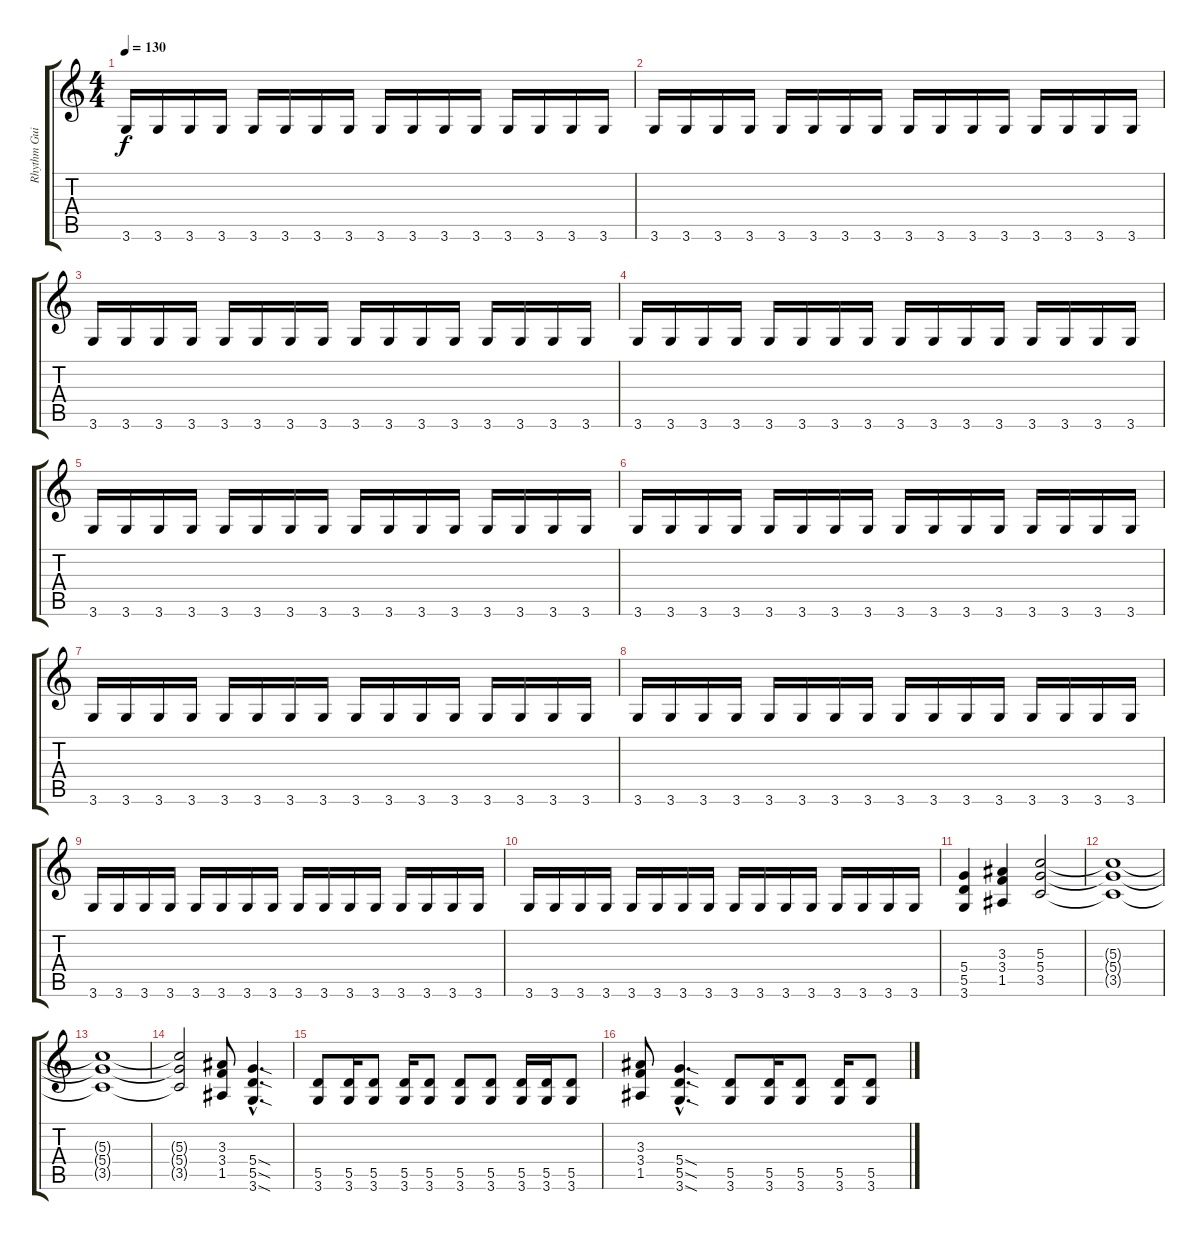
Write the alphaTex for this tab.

\track ("Rhythm Guitar" "Rhythm Gui") {instrument overdrivenguitar}
\staff {score tabs}
\tuning (E4 B3 G3 D3 A2 E2) {hide}
\ts (4 4)
\tempo 130
\clef g2
\ks c
3.6.16{dy f} 3.6.16 3.6.16 3.6.16 3.6.16 3.6.16 3.6.16 3.6.16 3.6.16 3.6.16 3.6.16 3.6.16 3.6.16 3.6.16 3.6.16 3.6.16 |
3.6.16 3.6.16 3.6.16 3.6.16 3.6.16 3.6.16 3.6.16 3.6.16 3.6.16 3.6.16 3.6.16 3.6.16 3.6.16 3.6.16 3.6.16 3.6.16 |
3.6.16 3.6.16 3.6.16 3.6.16 3.6.16 3.6.16 3.6.16 3.6.16 3.6.16 3.6.16 3.6.16 3.6.16 3.6.16 3.6.16 3.6.16 3.6.16 |
3.6.16 3.6.16 3.6.16 3.6.16 3.6.16 3.6.16 3.6.16 3.6.16 3.6.16 3.6.16 3.6.16 3.6.16 3.6.16 3.6.16 3.6.16 3.6.16 |
3.6.16 3.6.16 3.6.16 3.6.16 3.6.16 3.6.16 3.6.16 3.6.16 3.6.16 3.6.16 3.6.16 3.6.16 3.6.16 3.6.16 3.6.16 3.6.16 |
3.6.16 3.6.16 3.6.16 3.6.16 3.6.16 3.6.16 3.6.16 3.6.16 3.6.16 3.6.16 3.6.16 3.6.16 3.6.16 3.6.16 3.6.16 3.6.16 |
3.6.16 3.6.16 3.6.16 3.6.16 3.6.16 3.6.16 3.6.16 3.6.16 3.6.16 3.6.16 3.6.16 3.6.16 3.6.16 3.6.16 3.6.16 3.6.16 |
3.6.16 3.6.16 3.6.16 3.6.16 3.6.16 3.6.16 3.6.16 3.6.16 3.6.16 3.6.16 3.6.16 3.6.16 3.6.16 3.6.16 3.6.16 3.6.16 |
3.6.16 3.6.16 3.6.16 3.6.16 3.6.16 3.6.16 3.6.16 3.6.16 3.6.16 3.6.16 3.6.16 3.6.16 3.6.16 3.6.16 3.6.16 3.6.16 |
3.6.16 3.6.16 3.6.16 3.6.16 3.6.16 3.6.16 3.6.16 3.6.16 3.6.16 3.6.16 3.6.16 3.6.16 3.6.16 3.6.16 3.6.16 3.6.16 |
(5.4 5.5 3.6).4 (3.3 3.4 1.5).4 (5.3 5.4 3.5).2 |
(5.3{t} 5.4{t} 3.5{t}).1 |
(5.3{t} 5.4{t} 3.5{t}).1 |
(5.3{t} 5.4{t} 3.5{t}).2 (3.3 3.4 1.5).8 (5.4{sod hac} 5.5{sod hac} 3.6{sod hac}).4{d} |
(5.5 3.6).8 (5.5 3.6).16 (5.5 3.6).8 (5.5 3.6).16 (5.5 3.6).8 (5.5 3.6).8 (5.5 3.6).8 (5.5 3.6).16 (5.5 3.6).16 (5.5 3.6).8 |
(3.3 3.4 1.5).8 (5.4{sod hac} 5.5{sod hac} 3.6{sod hac}).4{d} (5.5 3.6).8 (5.5 3.6).16 (5.5 3.6).8 (5.5 3.6).16 (5.5 3.6).8
